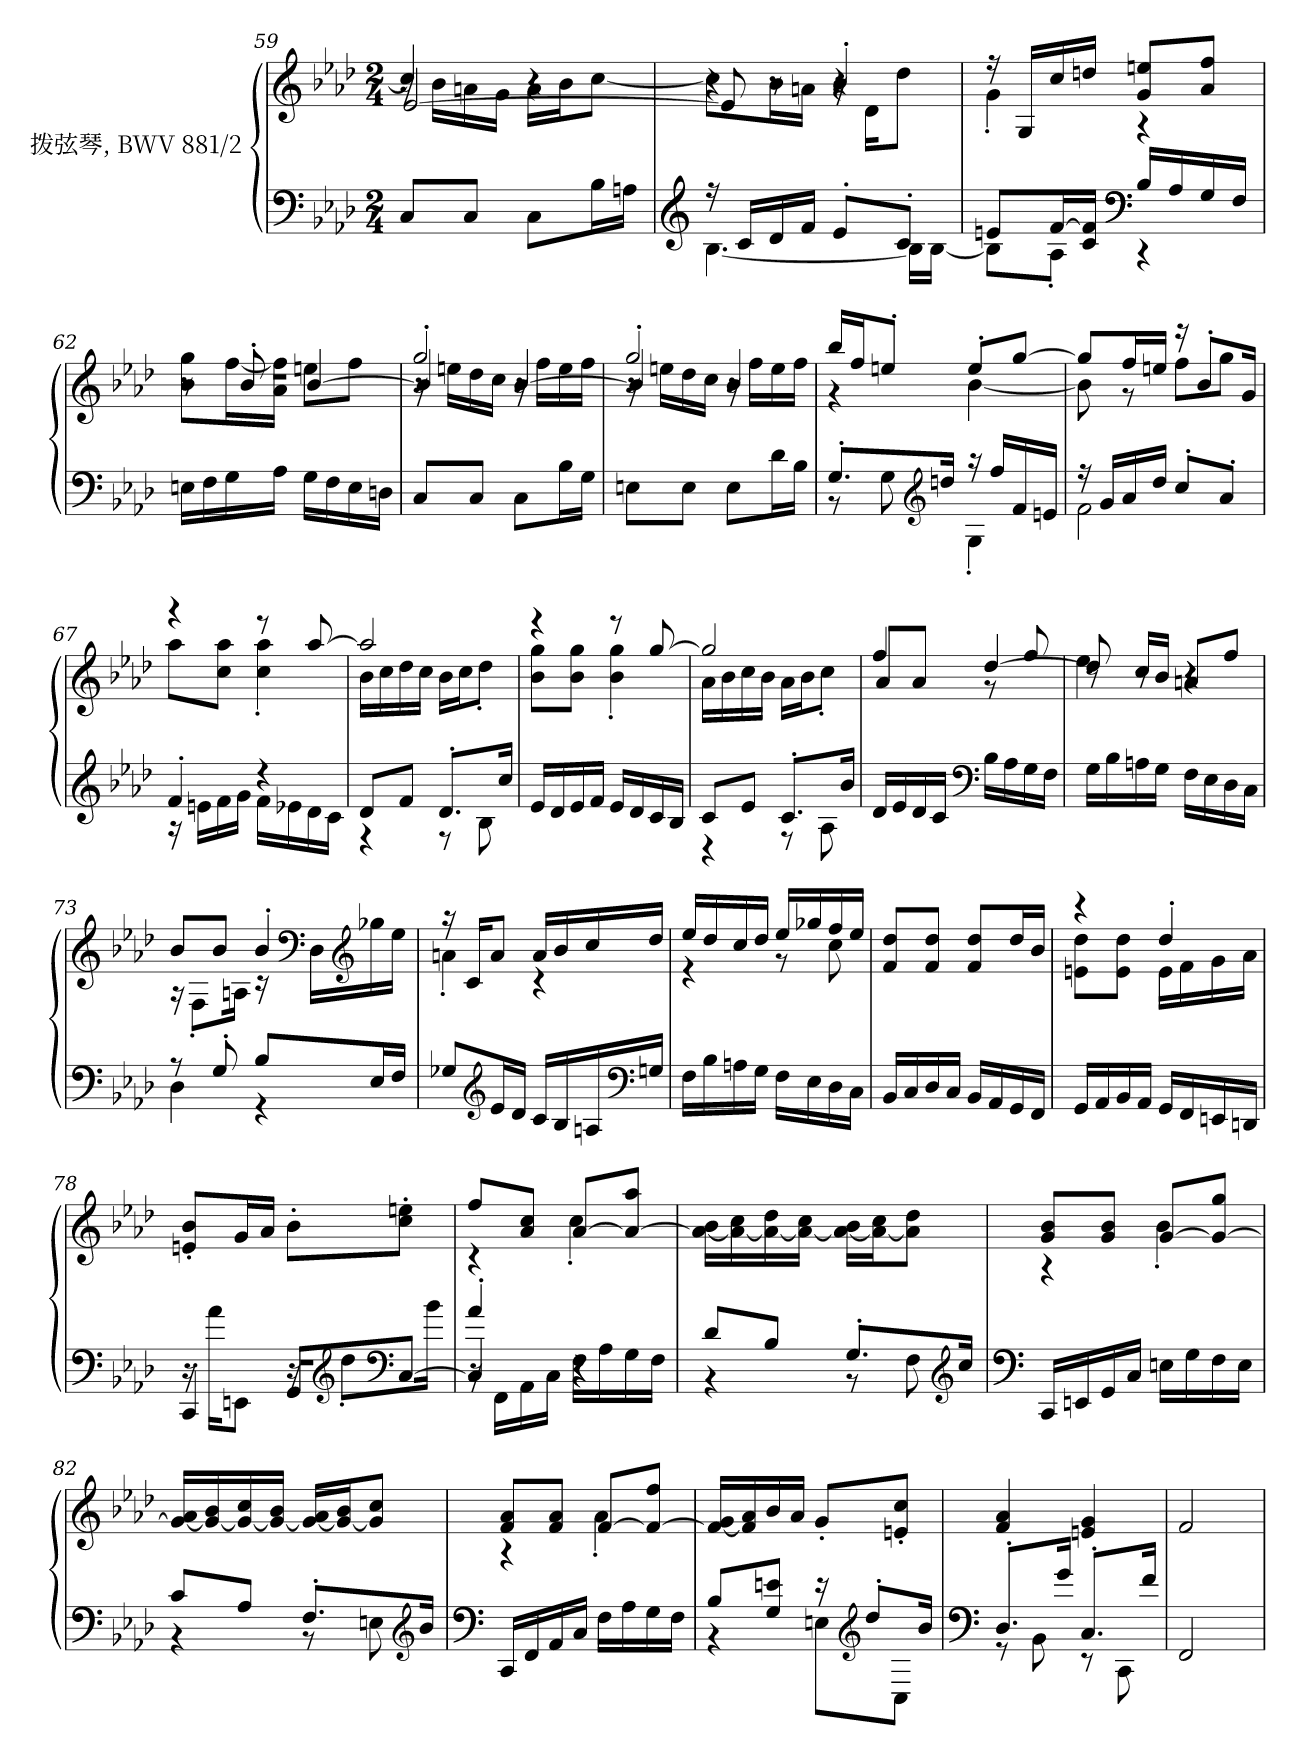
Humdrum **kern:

**kern	**kern
*part1	*part1
*staff2	*staff1
*I"拨弦琴, BWV 881/2	*
*clefF4	*clefG2
*k[b-e-a-d-]	*k[b-e-a-d-]
*M2/4	*M2/4
=59	=59
*	*^
*	*	*^
8C/L	4cc/]	16r	[2e-/
.	.	16b-\LL	.
8C/J	.	16an\	.
.	.	16g\JJ	.
8C\L	4r	16a\LL	.
.	.	16b-\J	.
16B-\L	.	[8cc\J	.
16An\JJ	.	.	.
=60	=60	=60	=60
*clefG2	*	*	*
*^	*	*	*
16r	[4.B-\	4r	8cc\L]	8e-/]
16c/LL	.	.	.	.
16d-/	.	.	16b-\L	8r
16f/JJ	.	.	16an\JJ	.
8e-'/L	.	4b-'/	16r	4r
.	.	.	16d-\KL	.
8c'/J	16B-\LL]	.	8dd-\J	.
.	[16B-\JJ	.	.	.
*	*	*	*v	*v
!!LO:LB:g=z
=61	=61	=61	=61
8en/L	8B-\L]	16r	4g'\
.	.	16G/LL	.
[16f/L	8A-'\J	16cc/	.
16c/ 16f/]JJ	.	16ddn/JJ	.
*clefF4	*	*	*
16B-/LL	4r	8g/ 8een/L	4r
16A-/	.	.	.
16G/	.	8a-/ 8ff/J	.
16F/JJ	.	.	.
*v	*v	*	*
=62	=62	=62
*	*	*^
16En\LL	2r	8b-\ 8gg\L	8r
16F\	.	.	.
16G\	.	[16ff\L	8b-'/
16A-\JJ	.	16a-\ 16ff\]JJ	.
16G\LL	.	8een\L	[4b-/
16F\	.	.	.
16E\	.	8ff\J	.
16Dn\JJ	.	.	.
=63	=63	=63	=63
8C/L	2gg'/	16r	4b-/]
.	.	16een\LL	.
8C/J	.	16dd-\	.
.	.	16cc\JJ	.
8C\L	.	16r	[4b-/
.	.	16ff\LL	.
16B-\L	.	16ee\	.
16G\JJ	.	16ff\JJ	.
=64	=64	=64	=64
8En\L	2gg'/	16r	4b-/]
.	.	16een\LL	.
8E\J	.	16dd-\	.
.	.	16cc\JJ	.
8E\L	.	16r	4b-/
.	.	16ff\LL	.
16d-\L	.	16ee\	.
16B-\JJ	.	16ff\JJ	.
*	*	*v	*v
!!LO:LB:g=z
=65	=65	=65
*^	*	*
8.G'/L	8r	16bb-/LL	4r
.	.	16ff/J	.
.	8G\	8een'/J	.
*clefG2	*	*	*
16ddn/Jk	.	.	.
16r	4G'\	8ee'/L	[4b-\
16ff/LL	.	.	.
16f/	.	[8gg/J	.
16en/JJ	.	.	.
=66	=66	=66	=66
16r	2f\	8gg/L]	8b-\]
16g/LL	.	.	.
16a-/	.	16ff/L	8r
16dd-/JJ	.	16een/JJ	.
8cc'/L	.	16r	8ff\L
.	.	8b-'/L	.
8a-'/J	.	.	8gg\J
.	.	16g/Jk	.
=67	=67	=67	=67
4f'/	16r	4r	8aa-\L
.	16en\LL	.	.
.	16f\	.	8cc\ 8aa-\J
.	16g\JJ	.	.
4r	16f\LL	8r	4cc\' 4aa-\'
.	16e-X\	.	.
.	16d-\	[8aa-/	.
.	16c\JJ	.	.
=68	=68	=68	=68
8d-/L	4r	2aa-/]	16b-\LL
.	.	.	16cc\
8f/J	.	.	16dd-\
.	.	.	16cc\JJ
8.d-'/L	8r	.	16b-\LL
.	.	.	16cc\J
.	8B-\	.	8dd-'\J
16cc/Jk	.	.	.
*v	*v	*	*
!!LO:LB:g=z	!!
=69	=69	=69
16e-/LL	4r	8b-\ 8gg\L
16d-/	.	.
16e-/	.	8b-\ 8gg\J
16f/JJ	.	.
16e-/LL	8r	4b-\' 4gg\'
16d-/	.	.
16c/	[8gg/	.
16B-/JJ	.	.
=70	=70	=70
*^	*	*
8c/L	4r	2gg/]	16a-\LL
.	.	.	16b-\
8e-/J	.	.	16cc\
.	.	.	16b-\JJ
8.c'/L	8r	.	16a-\LL
.	.	.	16b-\J
.	8A-\	.	8cc'\J
16b-/Jk	.	.	.
*v	*v	*	*
=71	=71	=71
16d-/LL	4ff/	8a-/L
16e-/	.	.
16d-/	.	8a-/J
16c/JJ	.	.
*clefF4	*	*
16B-\LL	[4dd-/	8r
16A-\	.	.
16G\	.	8ff/
16F\JJ	.	.
=72	=72	=72
*	*	*^
16G\LL	8dd-/]	4ee-\	8r
16B-\	.	.	.
16An\	8r	.	16cc/LL
16G\JJ	.	.	16b-/JJ
16F\LL	4r	4r	8an/L
16E-\	.	.	.
16D-\	.	.	8ff/J
16C\JJ	.	.	.
*	*	*v	*v
!!LO:PB:g=z
=73	=73	=73
*^	*	*
8r	4D-\	8b-/L	16r
.	.	.	8F'\L
8G'/	.	8b-/J	.
.	.	.	16An\Jk
8B-/L	4r	4b-'/	16r
*	*	*clefF4	*
.	.	.	16D-\LL
*	*	*clefG2	*
16E-/L	.	.	16gg-X\
16F/JJ	.	.	16ee-\JJ
*v	*v	*	*
=74	=74	=74
8G-X/L	16r	4an'\
.	16c/KL	.
*clefG2	*	*
16e-/L	8a/J	.
16d-/JJ	.	.
16c/LL	16a/LL	4r
16B-/	16b-/	.
16An/	16cc/	.
*clefF4	*	*
16Gn/JJ	16dd-/JJ	.
=75	=75	=75
16F\LL	16ee-/LL	4r
16B-\	16dd-/	.
16An\	16cc/	.
16G\JJ	16dd-/JJ	.
16F\LL	16ee-/LL	8r
16E-\	16gg-X/	.
16D-\	16ff/	8cc\
16C\JJ	16ee-/JJ	.
*	*v	*v
!!LO:LB:g=z
=76	=76
16BB-/LL	8f/ 8dd-/L
16C/	.
16D-/	8f/ 8dd-/J
16C/JJ	.
16BB-/LL	8f/ 8dd-/L
16AA-/	.
16GG/	16dd-/L
16FF/JJ	16b-/JJ
=77	=77
*	*^
16GG/LL	4r	8en\ 8dd-\L
16AA-/	.	.
16BB-/	.	8e\ 8dd-\J
16AA-/JJ	.	.
16GG/LL	4dd-'/	16e\LL
16FF/	.	16f\
16EEn/	.	16g\
16DDn/JJ	.	16a-\JJ
*	*v	*v
=78	=78
*^	*
*	*^	*
2r	16r	4CC'/	8en/' 8b-/'L
.	16a-\KL	.	.
.	8EEn\J	.	16g/L
.	.	.	16a-/JJ
.	16r	8GG/L	8b-'\L
*clefG2	*	*	*
.	8dd-'\L	.	.
*clefF4	*	*	*
.	.	[8C/J	8cc\' 8een\'J
.	16b-\Jk	.	.
=79	=79	=79	=79
*	*	*	*^
4a-'/	16r	4C/]	8ff/L	4r
.	16FF\LL	.	.	.
.	16AA-\	.	8a-/ 8cc/J	.
.	16C\JJ	.	.	.
4r	16F\LL	4r	[8a-/L	4cc'\
.	16A-\	.	.	.
.	16G\	.	8a-/_ 8aa-/J	.
.	16F\JJ	.	.	.
*	*v	*v	*	*
*	*	*v	*v
!!LO:LB:g=z
=80	=80	=80
8d-/L	4r	16a-\_ 16b-\LL
.	.	16a-\_ 16cc\
8B-/J	.	16a-\_ 16dd-\
.	.	16a-\_ 16cc\JJ
8.G'/L	8r	16a-\_ 16b-\LL
.	.	16a-\_ 16cc\J
.	8F\	8a-\] 8dd-\J
*clefG2	*	*
16cc/Jk	.	.
*v	*v	*
=81	=81
*clefF4	*
*	*^
16CC/LL	8g/ 8b-/L	4r
16EEn/	.	.
16GG/	8g/ 8b-/J	.
16C/JJ	.	.
16En\LL	[8g/L	4b-'\
16G\	.	.
16F\	8g/_ 8gg/J	.
16E\JJ	.	.
*	*v	*v
=82	=82
*^	*
8c/L	4r	16g/_ 16a-/LL
.	.	16g/_ 16b-/
8A-/J	.	16g/_ 16cc/
.	.	16g/_ 16b-/JJ
8.F'/L	8r	16g/_ 16a-/LL
.	.	16g/_ 16b-/J
.	8En\	8g/] 8cc/J
*clefG2	*	*
16b-/Jk	.	.
*v	*v	*
!!LO:LB:g=z
=83	=83
*clefF4	*
*	*^
16CC/LL	8f/ 8a-/L	4r
16FF/	.	.
16AA-/	8f/ 8a-/J	.
16C/JJ	.	.
16F\LL	[8f/L	4a-'\
16A-\	.	.
16G\	8f/_ 8ff/J	.
16F\JJ	.	.
*	*v	*v
=84	=84
*^	*
8B-/L	4r	16f/_ 16g/LL
.	.	16f/] 16a-/
8G/ 8en/J	.	16b-/
.	.	16a-/JJ
16r	8En\L	8g'/L
*clefG2	*	*
8dd-'/L	.	.
.	8C\J	8en/' 8cc/'J
16b-/Jk	.	.
=85	=85	=85
*clefF4	*	*
8.D-'/L	8r	4f/ 4a-/
.	8BB-\	.
16g/Jk	.	.
8.C'/L	8r	4en/ 4g/
.	8CC\	.
16f/Jk	.	.
*v	*v	*
=86	=86
2FF/	2f/
=	=
*-	*-
